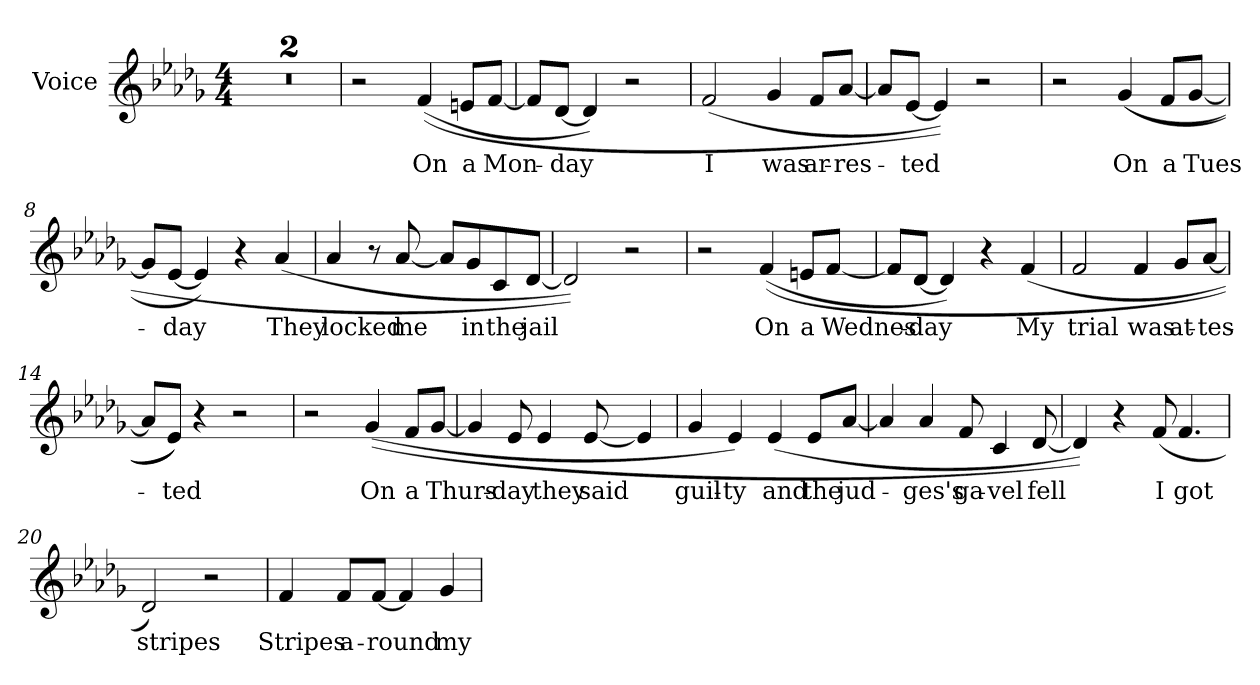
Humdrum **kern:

**kern	**text
*part1	*part1
*staff1	*staff1
*I"Voice	*
*I'Voice	*
!!LO:PB:g=z
*clefG2	*
*k[b-e-a-d-g-]	*
*D-:	*
*M4/4	*
=1	=1
1r	.
=2	=2
1r	.
=3	=3
2r	.
!	!LO:LY:b:color=#000000
((4fi/	On
!	!LO:LY:b:color=#000000
8eni/L	a
!	!LO:LY:b:color=#000000
[8fi/J	Mon-
=4	=4
8fi/L]	.
!	!LO:LY:b:color=#000000
[8d-i/J	-day
4d-i/])	.
2r	.
=5	=5
!	!LO:LY:b:color=#000000
(2fi/	I
!	!LO:LY:b:color=#000000
4g-i/	was
!	!LO:LY:b:color=#000000
8fi/L	ar-
!	!LO:LY:b:color=#000000
[8a-i/J	-res-
=6	=6
8a-i/L]	.
!	!LO:LY:b:color=#000000
[8e-i/J	-ted
4e-i/]))	.
2r	.
!!LO:LB:g=z
=7	=7
2r	.
!	!LO:LY:b:color=#000000
((4g-i/	On
!	!LO:LY:b:color=#000000
8fi/L	a
!	!LO:LY:b:color=#000000
[8g-i/J	Tues-
=8	=8
8g-i/L]	.
!	!LO:LY:b:color=#000000
[8e-i/J	-day
4e-i/])	.
4r	.
!	!LO:LY:b:color=#000000
(4a-i/	They
=9	=9
!	!LO:LY:b:color=#000000
4a-i/	locked
8r	.
!	!LO:LY:b:color=#000000
[8a-i/	me
8a-i/L]	.
!	!LO:LY:b:color=#000000
8g-i/	in
!	!LO:LY:b:color=#000000
8ci/	the
!	!LO:LY:b:color=#000000
[8d-i/J	jail
=10	=10
2d-i/]))	.
2r	.
=11	=11
2r	.
!	!LO:LY:b:color=#000000
((4fi/	On
!	!LO:LY:b:color=#000000
8eni/L	a
!	!LO:LY:b:color=#000000
[8fi/J	Wednes-
!!LO:LB:g=z
=12	=12
8fi/L]	.
!	!LO:LY:b:color=#000000
[8d-i/J	-day
4d-i/])	.
4r	.
!	!LO:LY:b:color=#000000
(4fi/	My
=13	=13
!	!LO:LY:b:color=#000000
2fi/	trial
!	!LO:LY:b:color=#000000
4fi/	was
!	!LO:LY:b:color=#000000
8g-i/L	at-
!	!LO:LY:b:color=#000000
[8a-i/J	-tes-
=14	=14
8a-i/L]	.
!	!LO:LY:b:color=#000000
8e-i/J))	-ted
4r	.
2r	.
=15	=15
2r	.
!	!LO:LY:b:color=#000000
((4g-i/	On
!	!LO:LY:b:color=#000000
8fi/L	a
!	!LO:LY:b:color=#000000
[8g-i/J	Thurs-
=16	=16
4g-i/]	.
!	!LO:LY:b:color=#000000
8e-i/	-day
!	!LO:LY:b:color=#000000
4e-i/	they
!	!LO:LY:b:color=#000000
[8e-i/	said
4e-i/]	.
!!LO:LB:g=z
=17	=17
!	!LO:LY:b:color=#000000
4g-i/	guil-
!	!LO:LY:b:color=#000000
4e-i/)	-ty
!	!LO:LY:b:color=#000000
(4e-i/	and
!	!LO:LY:b:color=#000000
8e-i/L	the
!	!LO:LY:b:color=#000000
[8a-i/J	jud-
=18	=18
4a-i/]	.
!	!LO:LY:b:color=#000000
4a-i/	-ges's
!	!LO:LY:b:color=#000000
8fi/	ga-
!	!LO:LY:b:color=#000000
4ci/	-vel
!	!LO:LY:b:color=#000000
[8d-i/	fell
=19	=19
4d-i/]))	.
4r	.
!	!LO:LY:b:color=#000000
(8fi/	I
!	!LO:LY:b:color=#000000
4.fi/	got
=20	=20
!	!LO:LY:b:color=#000000
2d-i/)	stripes
2r	.
=21	=21
!	!LO:LY:b:color=#000000
4fi/	Stripes
!	!LO:LY:b:color=#000000
8fi/L	a-
!	!LO:LY:b:color=#000000
[8fi/J	-round
4fi/]	.
!	!LO:LY:b:color=#000000
4g-i/	my
=	=
*-	*-
